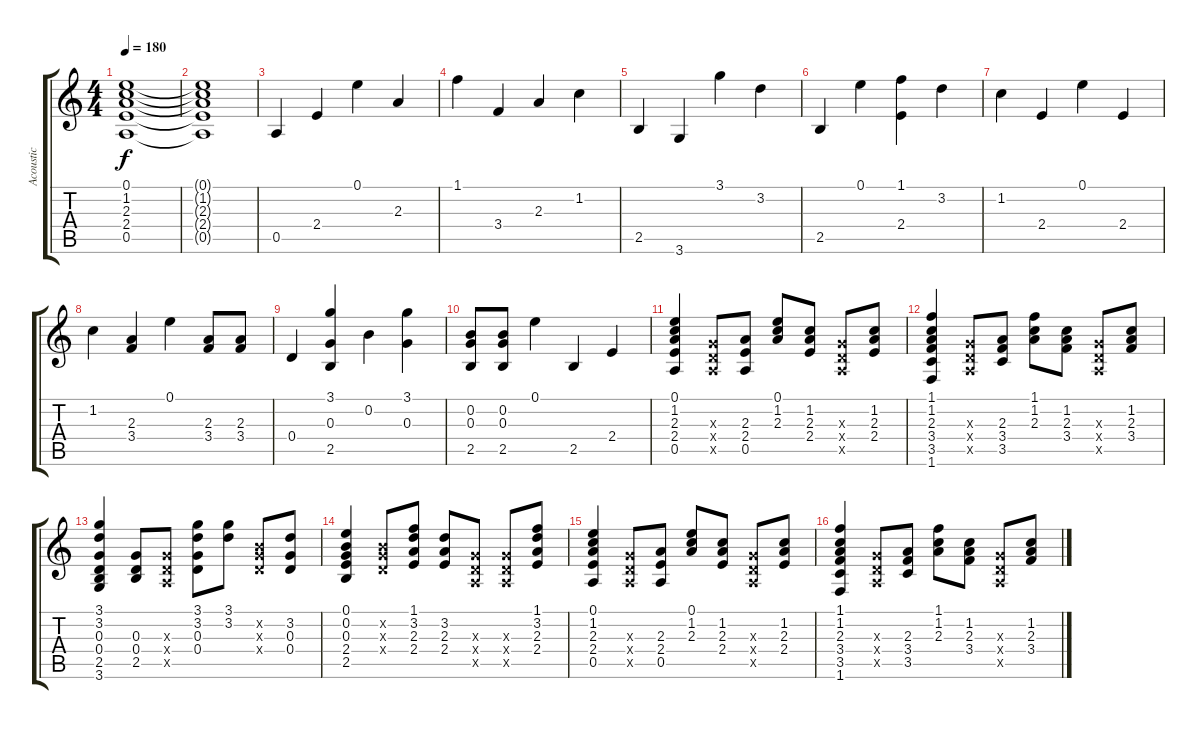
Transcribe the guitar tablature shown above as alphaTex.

\track ("Acoustic" "Acoustic") {instrument acousticguitarsteel}
\staff {score tabs}
\tuning (E4 B3 G3 D3 A2 E2) {hide}
\ts (4 4)
\tempo 180
\clef g2
\ks c
(0.1 1.2 2.3 2.4 0.5).1{dy f instrument acousticguitarsteel} |
(0.1{t} 1.2{t} 2.3{t} 2.4{t} 0.5{t}).1 |
0.5.4 2.4.4 0.1.4 2.3.4 |
1.1.4 3.4.4 2.3.4 1.2.4 |
2.5.4 3.6.4 3.1.4 3.2.4 |
2.5.4 0.1.4 (1.1 2.4).4 3.2.4 |
1.2.4 2.4.4 0.1.4 2.4.4 |
1.2.4 (2.3 3.4).4 0.1.4 (2.3 3.4).8 (2.3 3.4).8 |
0.4.4 (3.1 0.3 2.5).4 0.2.4 (3.1 0.3).4 |
(0.2 0.3 2.5).8 (0.2 0.3 2.5).8 0.1.4 2.5.4 2.4.4 |
(0.1 1.2 2.3 2.4 0.5).4{volume 10} (0.3{x} 0.4{x} 0.5{x}).8 (2.3 2.4 0.5).8 (0.1 1.2 2.3).8 (1.2 2.3 2.4).8 (0.3{x} 0.4{x} 0.5{x}).8 (1.2 2.3 2.4).8 |
(1.1 1.2 2.3 3.4 3.5 1.6).4 (0.3{x} 0.4{x} 0.5{x}).8 (2.3 3.4 3.5).8 (1.1 1.2 2.3).8 (1.2 2.3 3.4).8 (0.3{x} 0.4{x} 0.5{x}).8 (1.2 2.3 3.4).8 |
(3.1 3.2 0.3 0.4 2.5 3.6).4 (0.3 0.4 2.5).8 (0.3{x} 0.4{x} 0.5{x}).8 (3.1 3.2 0.3 0.4).8 (3.1 3.2).8 (0.2{x} 0.3{x} 0.4{x}).8 (3.2 0.3 0.4).8 |
(0.1 0.2 0.3 2.4 2.5).4 (0.2{x} 0.3{x} 0.4{x}).8 (1.1 3.2 2.3 2.4).8 (3.2 2.3 2.4).8 (0.3{x} 0.4{x} 0.5{x}).8 (0.3{x} 0.4{x} 0.5{x}).8 (1.1 3.2 2.3 2.4).8 |
(0.1 1.2 2.3 2.4 0.5).4 (0.3{x} 0.4{x} 0.5{x}).8 (2.3 2.4 0.5).8 (0.1 1.2 2.3).8 (1.2 2.3 2.4).8 (0.3{x} 0.4{x} 0.5{x}).8 (1.2 2.3 2.4).8 |
(1.1 1.2 2.3 3.4 3.5 1.6).4 (0.3{x} 0.4{x} 0.5{x}).8 (2.3 3.4 3.5).8 (1.1 1.2 2.3).8 (1.2 2.3 3.4).8 (0.3{x} 0.4{x} 0.5{x}).8 (1.2 2.3 3.4).8
